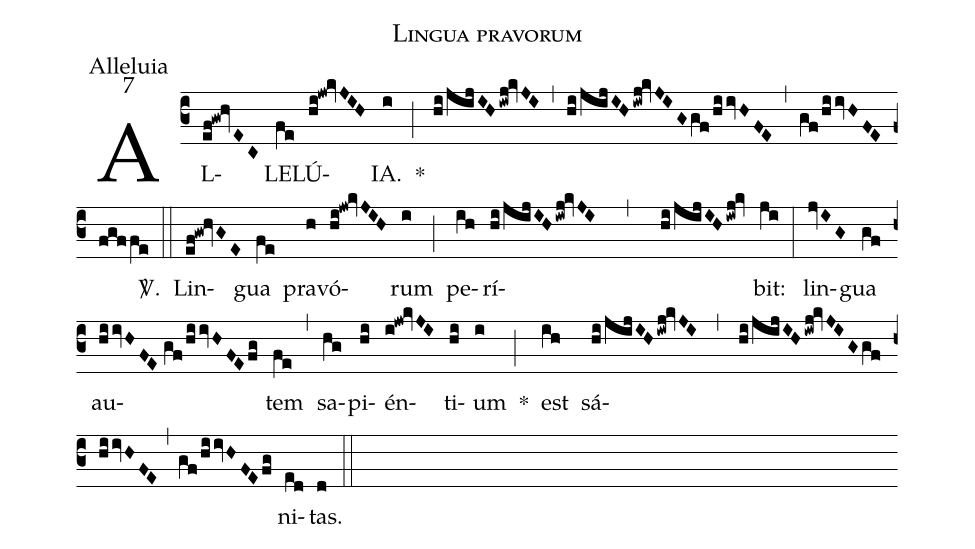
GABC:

name:Lingua pravorum;
office-part:Alleluia;
mode:7;
%%
(c3) AL(ef!gw!hvEC)LE(fe)LÚ(hi!jw!kvJIH)IA.(i) *(;) (hi/jijIHiwj!kvJI) (,) (hi/jijIH/iwj!kvJIGgf/hiivHFE) (,) (gf/hiivHFEfgffe) <sp>V/</sp>.(::) Lin(ef!gw!hvGE)gua(fe) pra(h)vó(hi!jw!kvJIH)rum(i) (;) pe(ih)rí(hi/jijIHiwj!kvJI , hi/jijIHiwj!kv)bit:(ji) (:) lin(jvIG)gua(gf) au(hiivHFE//gf/hiivHFEfg)tem(fe) (,) sa(hg)pi(hi)én(i!jw!kvJI)ti(hi)um(i) *(;) est(ih) sá(hi/jijIHiwj!kvJI,hi/jijIHiwj!kvJIGgf/hiivHFE,gf/hiivHFEfg)ni(ed)tas.(d) (::)
